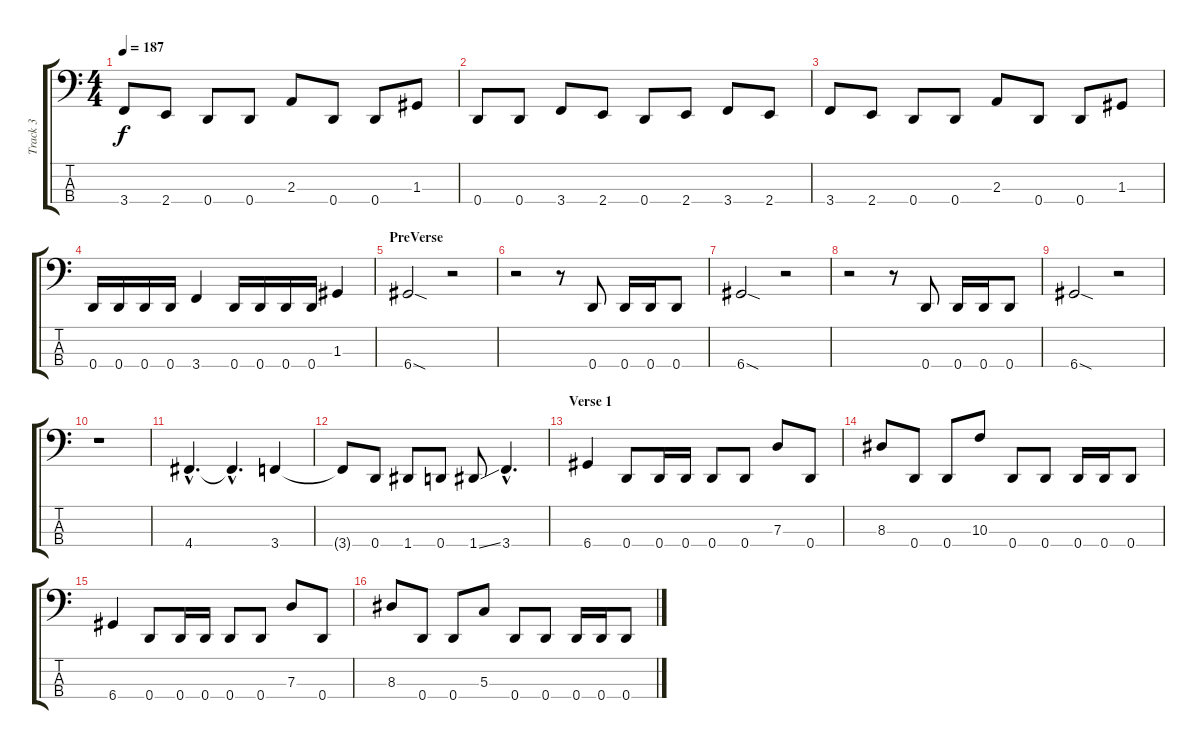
\track ("Track 3" "Track 3") {instrument electricbassfinger}
\staff {score tabs}
\tuning (F2 C2 G1 D1) {hide}
\ts (4 4)
\tempo 187
\clef f4
\ks c
3.4.8{dy f} 2.4.8 0.4.8 0.4.8 2.3.8 0.4.8 0.4.8 1.3.8 |
0.4.8 0.4.8 3.4.8 2.4.8 0.4.8 2.4.8 3.4.8 2.4.8 |
3.4.8 2.4.8 0.4.8 0.4.8 2.3.8 0.4.8 0.4.8 1.3.8 |
0.4.16 0.4.16 0.4.16 0.4.16 3.4.4 0.4.16 0.4.16 0.4.16 0.4.16 1.3.4 |
\section ("" "PreVerse")
6.4{sod}.2 r.2 |
r.2 r.8 0.4.8 0.4.16 0.4.16 0.4.8 |
6.4{sod}.2 r.2 |
r.2 r.8 0.4.8 0.4.16 0.4.16 0.4.8 |
6.4{sod}.2 r.2 |
r.1 |
4.4{hac}.4{d} 4.4{hac t}.4{d} 3.4.4 |
3.4{t}.8 0.4.8 1.4.8 0.4.8 1.4{ss}.8 3.4{hac}.4{d} |
\section ("" "Verse 1")
6.4.4 0.4.8 0.4.16 0.4.16 0.4.8 0.4.8 7.3.8 0.4.8 |
8.3.8 0.4.8 0.4.8 10.3.8 0.4.8 0.4.8 0.4.16 0.4.16 0.4.8 |
6.4.4 0.4.8 0.4.16 0.4.16 0.4.8 0.4.8 7.3.8 0.4.8 |
8.3.8 0.4.8 0.4.8 5.3.8 0.4.8 0.4.8 0.4.16 0.4.16 0.4.8
